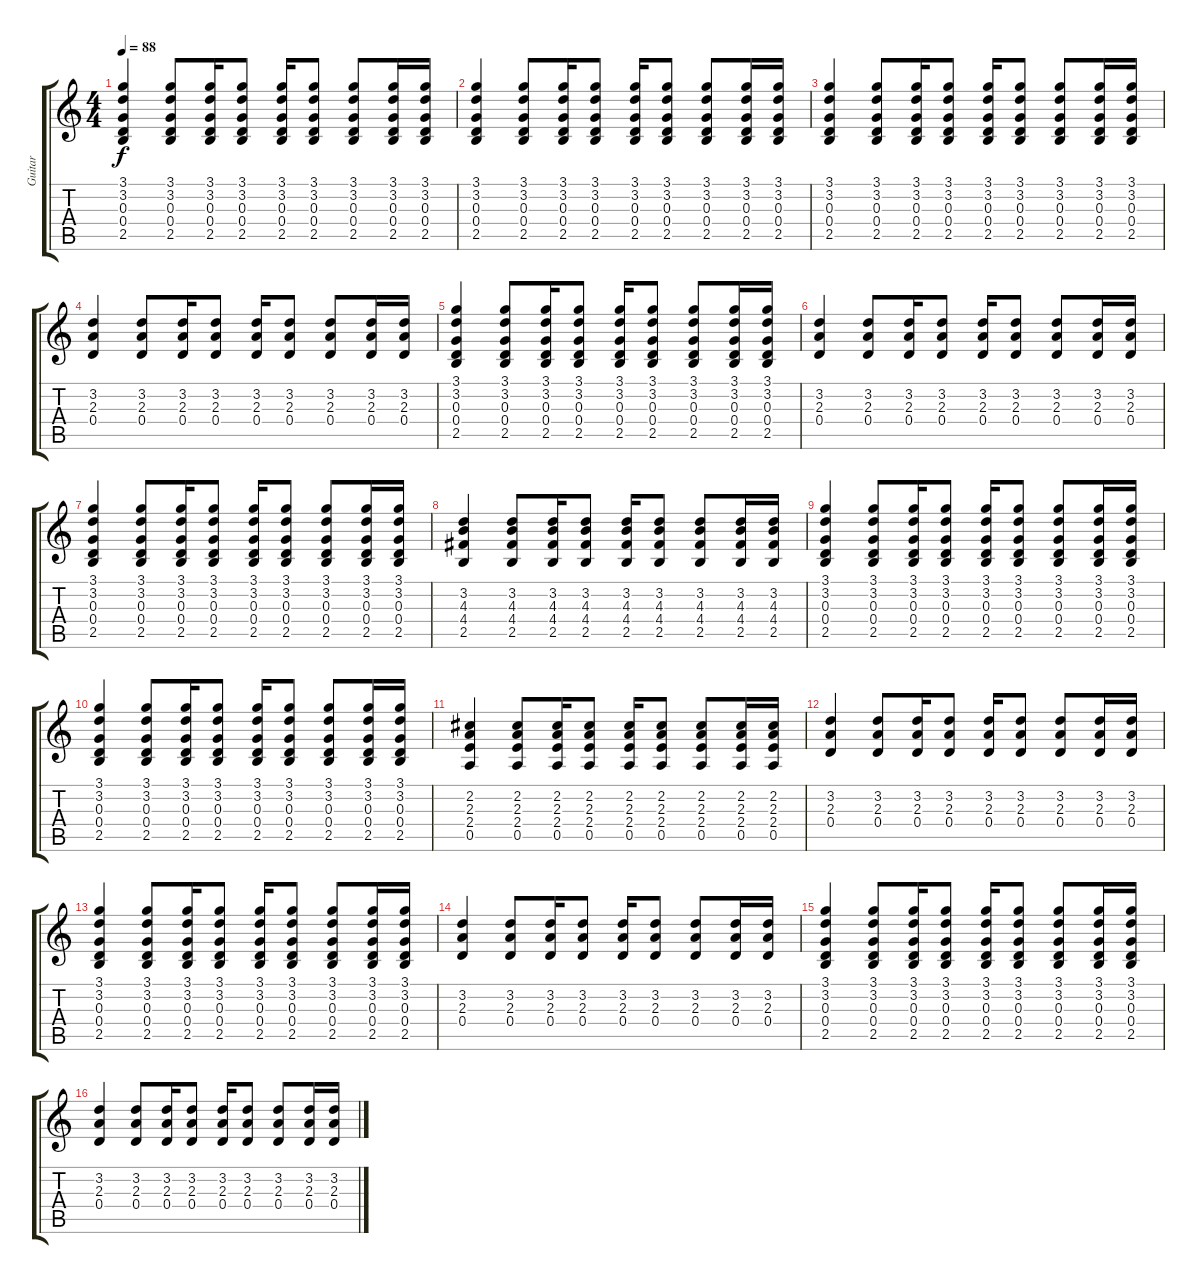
\track ("Guitar" "Guitar") {instrument acousticguitarsteel}
\staff {score tabs}
\tuning (E4 B3 G3 D3 A2 D2) {hide}
\ts (4 4)
\tempo 88
\clef g2
\ks c
(3.1 3.2 0.3 0.4 2.5).4{dy f} (3.1 3.2 0.3 0.4 2.5).8 (3.1 3.2 0.3 0.4 2.5).16 (3.1 3.2 0.3 0.4 2.5).8 (3.1 3.2 0.3 0.4 2.5).16 (3.1 3.2 0.3 0.4 2.5).8 (3.1 3.2 0.3 0.4 2.5).8 (3.1 3.2 0.3 0.4 2.5).16 (3.1 3.2 0.3 0.4 2.5).16 |
(3.1 3.2 0.3 0.4 2.5).4 (3.1 3.2 0.3 0.4 2.5).8 (3.1 3.2 0.3 0.4 2.5).16 (3.1 3.2 0.3 0.4 2.5).8 (3.1 3.2 0.3 0.4 2.5).16 (3.1 3.2 0.3 0.4 2.5).8 (3.1 3.2 0.3 0.4 2.5).8 (3.1 3.2 0.3 0.4 2.5).16 (3.1 3.2 0.3 0.4 2.5).16 |
(3.1 3.2 0.3 0.4 2.5).4 (3.1 3.2 0.3 0.4 2.5).8 (3.1 3.2 0.3 0.4 2.5).16 (3.1 3.2 0.3 0.4 2.5).8 (3.1 3.2 0.3 0.4 2.5).16 (3.1 3.2 0.3 0.4 2.5).8 (3.1 3.2 0.3 0.4 2.5).8 (3.1 3.2 0.3 0.4 2.5).16 (3.1 3.2 0.3 0.4 2.5).16 |
(3.2 2.3 0.4).4{instrument electricguitarjazz} (3.2 2.3 0.4).8 (3.2 2.3 0.4).16 (3.2 2.3 0.4).8 (3.2 2.3 0.4).16 (3.2 2.3 0.4).8 (3.2 2.3 0.4).8 (3.2 2.3 0.4).16 (3.2 2.3 0.4).16 |
(3.1 3.2 0.3 0.4 2.5).4 (3.1 3.2 0.3 0.4 2.5).8 (3.1 3.2 0.3 0.4 2.5).16 (3.1 3.2 0.3 0.4 2.5).8 (3.1 3.2 0.3 0.4 2.5).16 (3.1 3.2 0.3 0.4 2.5).8 (3.1 3.2 0.3 0.4 2.5).8 (3.1 3.2 0.3 0.4 2.5).16 (3.1 3.2 0.3 0.4 2.5).16 |
(3.2 2.3 0.4).4{instrument electricguitarjazz} (3.2 2.3 0.4).8 (3.2 2.3 0.4).16 (3.2 2.3 0.4).8 (3.2 2.3 0.4).16 (3.2 2.3 0.4).8 (3.2 2.3 0.4).8 (3.2 2.3 0.4).16 (3.2 2.3 0.4).16 |
(3.1 3.2 0.3 0.4 2.5).4 (3.1 3.2 0.3 0.4 2.5).8 (3.1 3.2 0.3 0.4 2.5).16 (3.1 3.2 0.3 0.4 2.5).8 (3.1 3.2 0.3 0.4 2.5).16 (3.1 3.2 0.3 0.4 2.5).8 (3.1 3.2 0.3 0.4 2.5).8 (3.1 3.2 0.3 0.4 2.5).16 (3.1 3.2 0.3 0.4 2.5).16 |
(3.2 4.3 4.4 2.5).4 (3.2 4.3 4.4 2.5).8 (3.2 4.3 4.4 2.5).16 (3.2 4.3 4.4 2.5).8 (3.2 4.3 4.4 2.5).16 (3.2 4.3 4.4 2.5).8 (3.2 4.3 4.4 2.5).8 (3.2 4.3 4.4 2.5).16 (3.2 4.3 4.4 2.5).16 |
(3.1 3.2 0.3 0.4 2.5).4 (3.1 3.2 0.3 0.4 2.5).8 (3.1 3.2 0.3 0.4 2.5).16 (3.1 3.2 0.3 0.4 2.5).8 (3.1 3.2 0.3 0.4 2.5).16 (3.1 3.2 0.3 0.4 2.5).8 (3.1 3.2 0.3 0.4 2.5).8 (3.1 3.2 0.3 0.4 2.5).16 (3.1 3.2 0.3 0.4 2.5).16 |
(3.1 3.2 0.3 0.4 2.5).4 (3.1 3.2 0.3 0.4 2.5).8 (3.1 3.2 0.3 0.4 2.5).16 (3.1 3.2 0.3 0.4 2.5).8 (3.1 3.2 0.3 0.4 2.5).16 (3.1 3.2 0.3 0.4 2.5).8 (3.1 3.2 0.3 0.4 2.5).8 (3.1 3.2 0.3 0.4 2.5).16 (3.1 3.2 0.3 0.4 2.5).16 |
(2.2 2.3 2.4 0.5).4 (2.2 2.3 2.4 0.5).8 (2.2 2.3 2.4 0.5).16 (2.2 2.3 2.4 0.5).8 (2.2 2.3 2.4 0.5).16 (2.2 2.3 2.4 0.5).8 (2.2 2.3 2.4 0.5).8 (2.2 2.3 2.4 0.5).16 (2.2 2.3 2.4 0.5).16 |
(3.2 2.3 0.4).4{instrument electricguitarjazz} (3.2 2.3 0.4).8 (3.2 2.3 0.4).16 (3.2 2.3 0.4).8 (3.2 2.3 0.4).16 (3.2 2.3 0.4).8 (3.2 2.3 0.4).8 (3.2 2.3 0.4).16 (3.2 2.3 0.4).16 |
(3.1 3.2 0.3 0.4 2.5).4 (3.1 3.2 0.3 0.4 2.5).8 (3.1 3.2 0.3 0.4 2.5).16 (3.1 3.2 0.3 0.4 2.5).8 (3.1 3.2 0.3 0.4 2.5).16 (3.1 3.2 0.3 0.4 2.5).8 (3.1 3.2 0.3 0.4 2.5).8 (3.1 3.2 0.3 0.4 2.5).16 (3.1 3.2 0.3 0.4 2.5).16 |
(3.2 2.3 0.4).4{instrument electricguitarjazz} (3.2 2.3 0.4).8 (3.2 2.3 0.4).16 (3.2 2.3 0.4).8 (3.2 2.3 0.4).16 (3.2 2.3 0.4).8 (3.2 2.3 0.4).8 (3.2 2.3 0.4).16 (3.2 2.3 0.4).16 |
(3.1 3.2 0.3 0.4 2.5).4 (3.1 3.2 0.3 0.4 2.5).8 (3.1 3.2 0.3 0.4 2.5).16 (3.1 3.2 0.3 0.4 2.5).8 (3.1 3.2 0.3 0.4 2.5).16 (3.1 3.2 0.3 0.4 2.5).8 (3.1 3.2 0.3 0.4 2.5).8 (3.1 3.2 0.3 0.4 2.5).16 (3.1 3.2 0.3 0.4 2.5).16 |
(3.2 2.3 0.4).4{instrument electricguitarjazz} (3.2 2.3 0.4).8 (3.2 2.3 0.4).16 (3.2 2.3 0.4).8 (3.2 2.3 0.4).16 (3.2 2.3 0.4).8 (3.2 2.3 0.4).8 (3.2 2.3 0.4).16 (3.2 2.3 0.4).16
